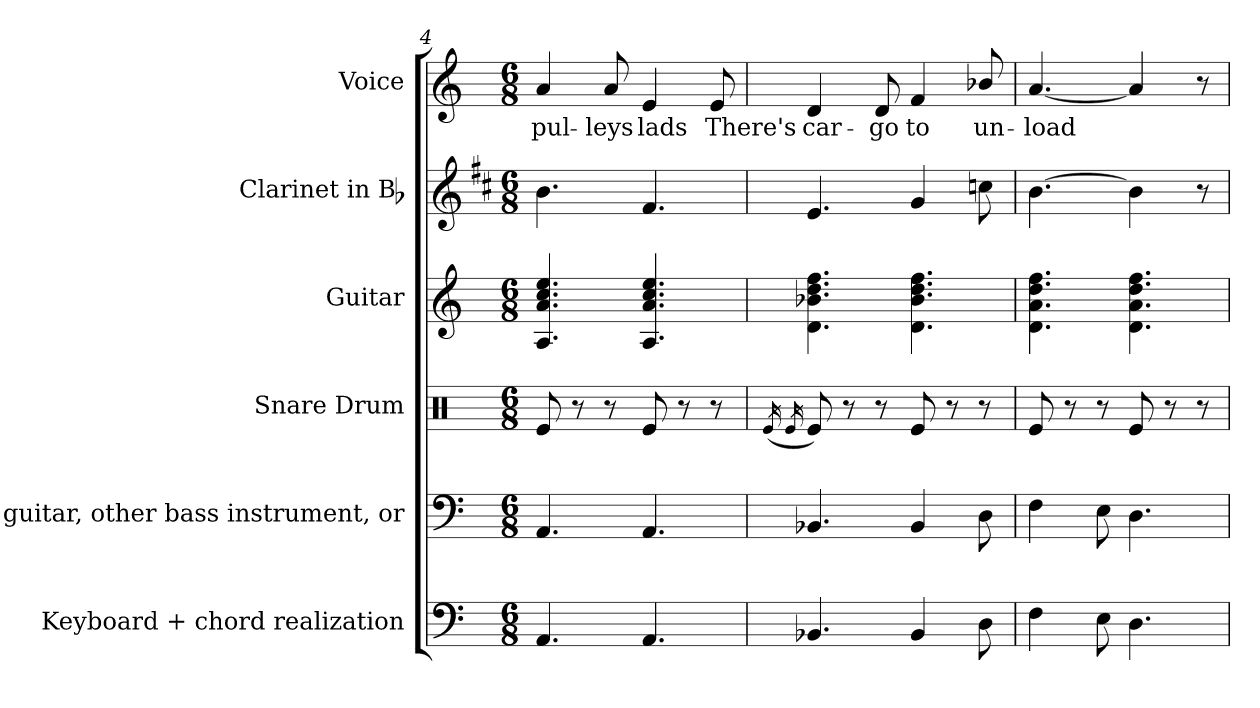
**kern	**kern	**kern	**kern	**kern	**kern	**text
*part6	*part5	*part4	*part3	*part2	*part1	*part1
*staff6	*staff5	*staff4	*staff3	*staff2	*staff1	*staff1
*I"Keyboard + chord realization	*I"Bass guitar, other bass instrument,   or	*I"Snare Drum	*I"Guitar	*I"Clarinet in Bb	*I"Voice	*
*I'Kbd.	*I'Bass	*I'S. D.	*I'Gtr.	*I'Cl.	*I'Voice	*
!!LO:LB:g=z
*clefF4	*clefF4	*clefX	*clefG2	*clefG2	*clefG2	*
*	*ITrd7c12	*	*ITrd7c12	*ITrd1c2	*	*
*k[]	*k[]	*k[]	*k[]	*k[]	*k[]	*
*C:	*C:	*C:	*C:	*C:	*C:	*
*M6/8	*M6/8	*M6/8	*M6/8	*M6/8	*M6/8	*
=4	=4	=4	=4	=4	=4	=4
!	!	!	!	!	!	!LO:LY:b:color=#000000
4.AAi/	4.AAAi/	8Rei/	4.AAi/ 4.Ai 4.ci 4.ei	4.ai\	4ai/	pul-
.	.	8r	.	.	.	.
!	!	!	!	!	!	!LO:LY:b:color=#000000
.	.	8r	.	.	8ai/	-leys
!	!	!	!	!	!	!LO:LY:b:color=#000000
4.AAi/	4.AAAi/	8Rei/	4.AAi/ 4.Ai 4.ci 4.ei	4.ei/	4ei/	lads
.	.	8r	.	.	.	.
!	!	!	!	!	!	!LO:LY:b:color=#000000
.	.	8r	.	.	8ei/	There's
=5	=5	=5	=5	=5	=5	=5
.	.	(16qRei/	.	.	.	.
.	.	16qRei/	.	.	.	.
!	!	!	!	!	!	!LO:LY:b:color=#000000
4.BB-Xi/	4.BBB-Xi/	8Rei/)	4.Di\ 4.B-Xi 4.di 4.fi	4.di/	4di/	car-
.	.	8r	.	.	.	.
!	!	!	!	!	!	!LO:LY:b:color=#000000
.	.	8r	.	.	8di/	-go
!	!	!	!	!	!	!LO:LY:b:color=#000000
4BB-i/	4BBB-i/	8Rei/	4.Di\ 4.B-i 4.di 4.fi	4fi/	4fi/	to
.	.	8r	.	.	.	.
!	!	!	!	!	!	!LO:LY:b:color=#000000
8Di\	8DDi\	8r	.	8b-Xi\	8b-Xi/	un-
=6	=6	=6	=6	=6	=6	=6
!	!	!	!	!	!	!LO:LY:b:color=#000000
4Fi\	4FFi\	8Rei/	4.Di\ 4.Ai 4.di 4.fi	[4.ai\	[4.ai/	-load
.	.	8r	.	.	.	.
8Ei\	8EEi\	8r	.	.	.	.
4.Di\	4.DDi\	8Rei/	4.Di\ 4.Ai 4.di 4.fi	4ai\]	4ai/]	.
.	.	8r	.	.	.	.
.	.	8r	.	8r	8r	.
=	=	=	=	=	=	=
*-	*-	*-	*-	*-	*-	*-
